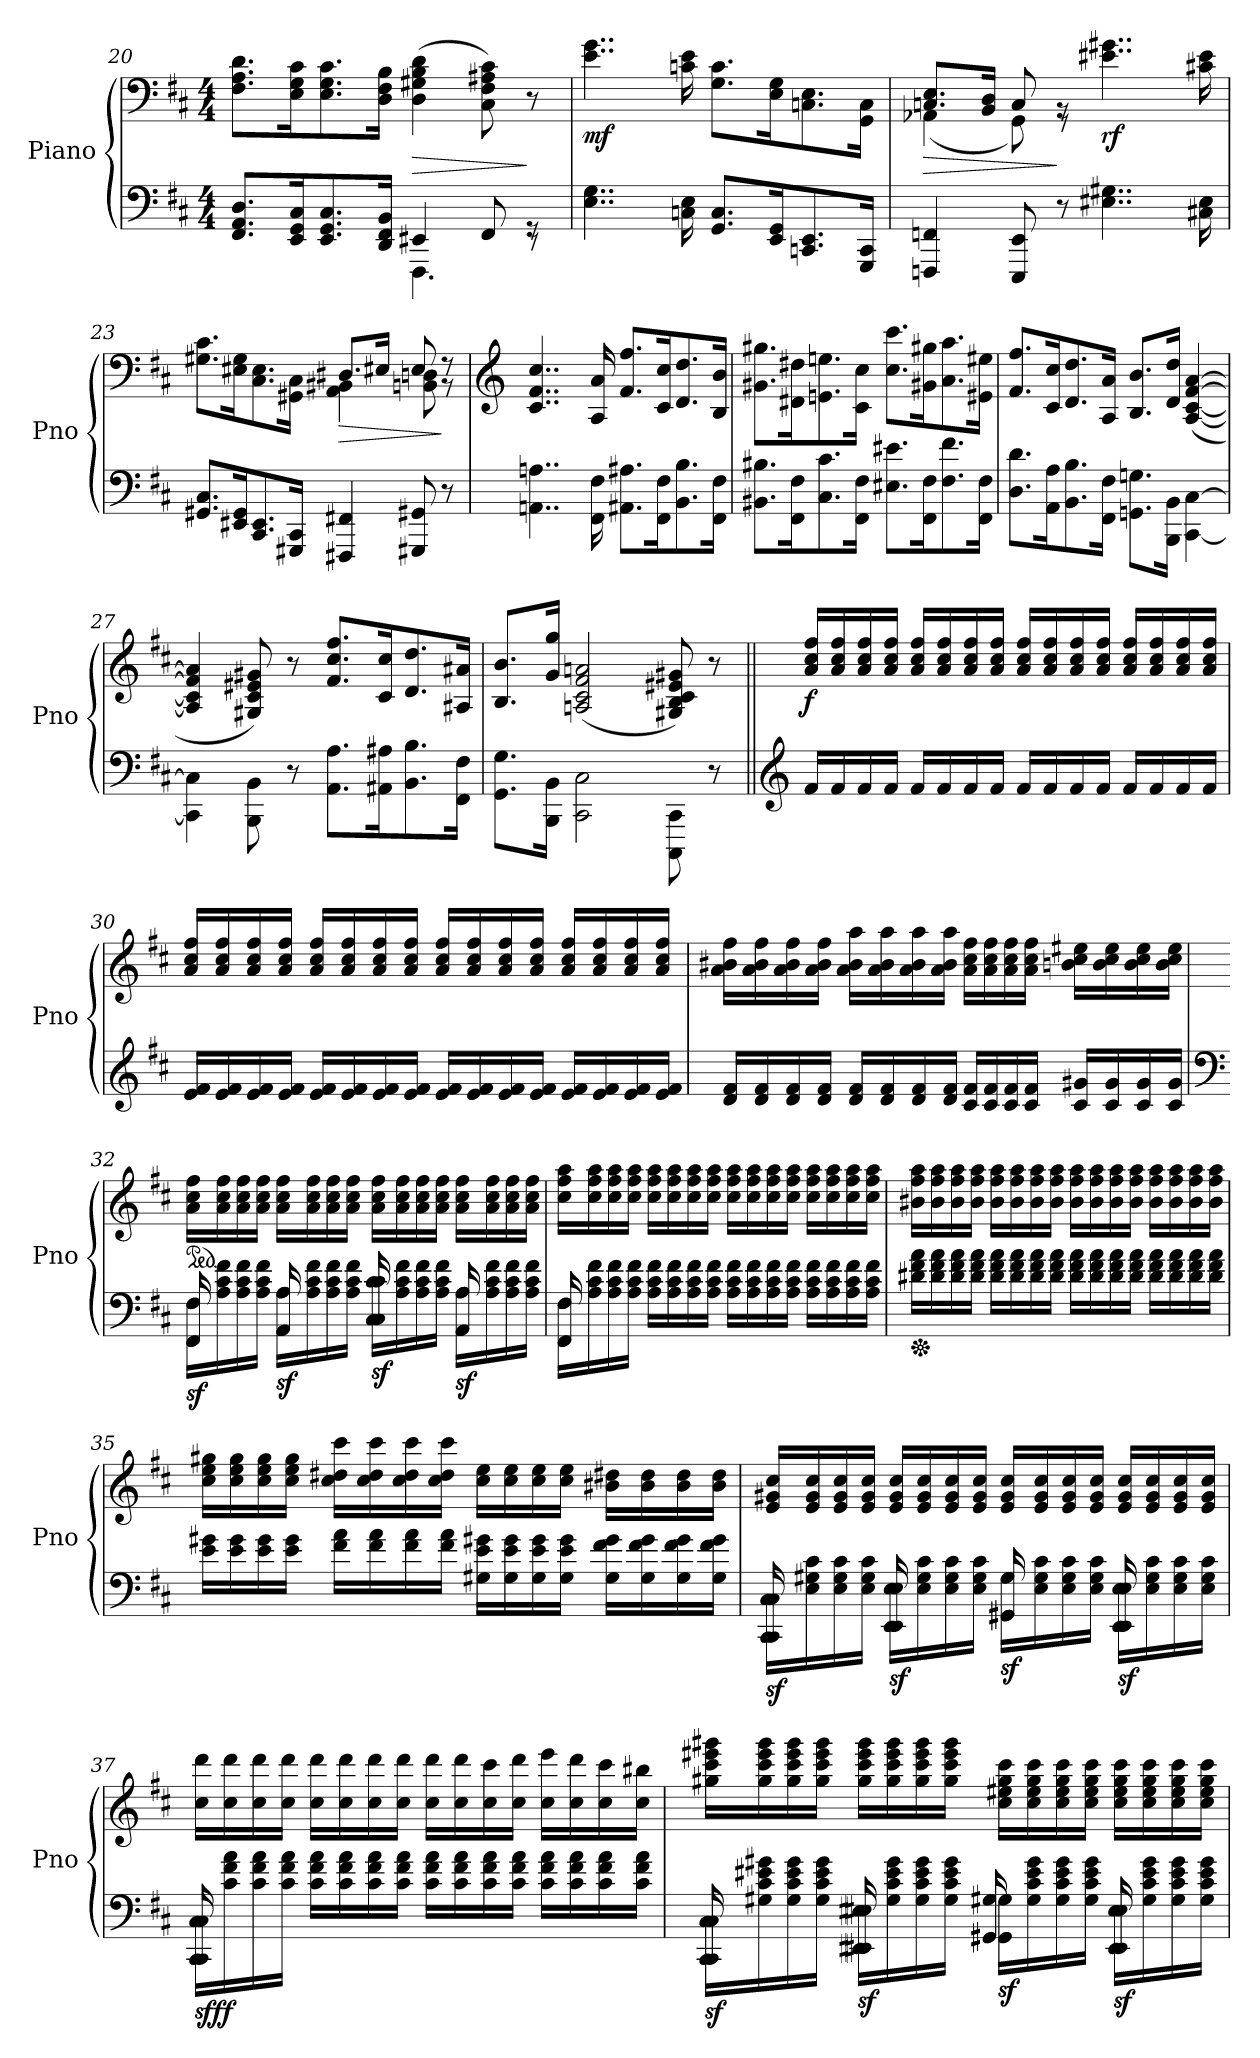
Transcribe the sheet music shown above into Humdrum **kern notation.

**kern	**kern	**dynam
*part1	*part1	*part1
*staff2	*staff1	*staff1/2
*I"Piano	*	*
*I'Pno	*	*
*clefF4	*clefF4	*
*k[f#c#]	*k[f#c#]	*
*M4/4	*M4/4	*
=20	=20	=20
*^	*	*
8.FF#/ 8.AA/ 8.D/L	2ryy	8.F#\ 8.A\ 8.d\L	.
16EE/ 16GG/ 16C#/K	.	16E\ 16G\ 16c#\K	.
8.EE/ 8.GG/ 8.C#/	.	8.E\ 8.G\ 8.c#\	.
16DD/ 16FF#/ 16BB/Jk	.	16D\ 16F#\ 16B\Jk	.
!	!	!	!LO:HP:b
4EE#X/	4.FFF#\	(4D\ 4G#X\ 4B\ 4d\	>
8FF#/	.	8C#\ 8F#\ 8A#X\ 8c#\)	.
8rGG	8rEE	8r	]
!!LO:LB:g=z
=21	=21	=21	=21
!	!	!	!LO:DY:b
*v	*v	*	*
4..E\ 4..G\	4..e\ 4..g\	mf
16Cn\ 16E\	16cn\ 16e\	.
8.GG/ 8.C/L	8.G\ 8.c\L	.
16EE/ 16GG/K	16E\ 16G\K	.
8.CCn/ 8.EE/	8.Cn\ 8.E\	.
16GGG/ 16CC/Jk	16GG\ 16C\Jk	.
=22	=22	=22
!	!	!LO:HP:b
*	*^	*
4FFFn/ 4FFn/	8.Cn/ 8.E/L	(4AA-X\	>
.	16BB/ 16D/Jk	.	.
8EEE/ 8EE/	8C/	8GG\)	.
8r	8rGG	8rBB	]
!	!	!	!LO:DY:b
4..E#X\ 4..G#X\	4..e#X\ 4..g#X\	2ryy	rf
16C#X\ 16E#\	16c#X\ 16e#\	.	.
=23	=23	=23	=23
8.GG#X/ 8.C#/L	8.G#X\ 8.c#\L	2ryy	.
16EE#X/ 16GG#/K	16E#X\ 16G#\K	.	.
8.CC#/ 8.EE#/	8.C#\ 8.E#\	.	.
16GGG#X/ 16CC#/Jk	16GG#X\ 16C#\Jk	.	.
!	!	!	!LO:HP:b
4FFF#X/ 4FF#X/	8.D#X/L	4AA\ 4BB#X\	>
.	16E#X/Jk	.	.
8GGG#X/ 8GG#X/	8E#/	8BBn\ 8Dn\	.
8r	8rBB	8rF	]
*	*v	*v	*
=24	=24	=24
*	*clefG2	*
*	*^	*
!	!	!	!LO:DY:b
*	*v	*v	*
4..AAn\ 4..An\	4..c#/ 4..f#/ 4..cc#/	other-dynamics
16FF#\ 16F#\	16A/ 16a/	.
8.AA#X\ 8.A#X\L	8.f#/ 8.ff#/L	.
16FF#\ 16F#\K	16c#/ 16cc#/K	.
8.BB\ 8.B\	8.d/ 8.dd/	.
16FF#\ 16F#\Jk	16B/ 16b/Jk	.
!!LO:PB:g=z
=25	=25	=25
8.BB#X\ 8.B#X\L	8.g#X\ 8.gg#X\L	.
16FF#\ 16F#\K	16d#X\ 16dd#X\K	.
8.C#\ 8.c#\	8.en\ 8.een\	.
16FF#\ 16F#\Jk	16c#\ 16cc#\Jk	.
8.E#X\ 8.e#X\L	8.cc#\ 8.ccc#\L	.
16FF#\ 16F#\K	16g#X\ 16gg#X\K	.
8.F#\ 8.f#\	8.a\ 8.aa\	.
16FF#\ 16F#\Jk	16e#X\ 16ee#X\Jk	.
=26	=26	=26
8.D\ 8.d\L	8.f#/ 8.ff#/L	.
16AA\ 16A\K	16c#/ 16cc#/K	.
8.BB\ 8.B\	8.d/ 8.dd/	.
16FF#\ 16F#\Jk	16A/ 16a/Jk	.
8.GGn\ 8.Gn\L	8.B/ 8.b/L	.
16BBB\ 16BB\Jk	16d/ 16dd/Jk	.
[4CC#\ [4C#\	(>[4A/ [4c#/ [4f#/ [4a/	.
=27	=27	=27
4CC#\] 4C#\]	4A/] 4c#/] 4f#/] 4a/]	.
8BBB\ 8BB\	8G#X/ 8c#/ 8e#X/ 8g#X/)	.
8r	8r	.
8.AA\ 8.A\L	8.f#/ 8.cc#/ 8.ff#/L	.
16AA#X\ 16A#X\K	16c#/ 16cc#/K	.
8.BB\ 8.B\	8.d/ 8.dd/	.
16FF#\ 16F#\Jk	16A#X/ 16a#X/Jk	.
=28	=28	=28
8.GG\ 8.G\L	8.B/ 8.b/L	.
16BBB\ 16BB\Jk	16g/ 16gg/Jk	.
2CC#\ 2C#\	(>2An/ 2c#/ 2f#/ 2an/	.
8CCC#\ 8CC#\	8G#X/ 8B/ 8c#/ 8e#X/ 8g#X/)	.
8r	8r	.
!!LO:LB:g=z
=29||	=29||	=29||
*clefG2	*	*
!	!	!LO:DY:b
16f#/LL	16a/ 16cc#/ 16ff#/LL	f
16f#/	16a/ 16cc#/ 16ff#/	.
16f#/	16a/ 16cc#/ 16ff#/	.
16f#/JJ	16a/ 16cc#/ 16ff#/JJ	.
16f#/LL	16a/ 16cc#/ 16ff#/LL	.
16f#/	16a/ 16cc#/ 16ff#/	.
16f#/	16a/ 16cc#/ 16ff#/	.
16f#/JJ	16a/ 16cc#/ 16ff#/JJ	.
16f#/LL	16a/ 16cc#/ 16ff#/LL	.
16f#/	16a/ 16cc#/ 16ff#/	.
16f#/	16a/ 16cc#/ 16ff#/	.
16f#/JJ	16a/ 16cc#/ 16ff#/JJ	.
16f#/LL	16a/ 16cc#/ 16ff#/LL	.
16f#/	16a/ 16cc#/ 16ff#/	.
16f#/	16a/ 16cc#/ 16ff#/	.
16f#/JJ	16a/ 16cc#/ 16ff#/JJ	.
=30	=30	=30
16e/ 16f#/LL	16a/ 16cc#/ 16ff#/LL	.
16e/ 16f#/	16a/ 16cc#/ 16ff#/	.
16e/ 16f#/	16a/ 16cc#/ 16ff#/	.
16e/ 16f#/JJ	16a/ 16cc#/ 16ff#/JJ	.
16e/ 16f#/LL	16a/ 16cc#/ 16ff#/LL	.
16e/ 16f#/	16a/ 16cc#/ 16ff#/	.
16e/ 16f#/	16a/ 16cc#/ 16ff#/	.
16e/ 16f#/JJ	16a/ 16cc#/ 16ff#/JJ	.
16e/ 16f#/LL	16a/ 16cc#/ 16ff#/LL	.
16e/ 16f#/	16a/ 16cc#/ 16ff#/	.
16e/ 16f#/	16a/ 16cc#/ 16ff#/	.
16e/ 16f#/JJ	16a/ 16cc#/ 16ff#/JJ	.
16e/ 16f#/LL	16a/ 16cc#/ 16ff#/LL	.
16e/ 16f#/	16a/ 16cc#/ 16ff#/	.
16e/ 16f#/	16a/ 16cc#/ 16ff#/	.
16e/ 16f#/JJ	16a/ 16cc#/ 16ff#/JJ	.
!!LO:LB:g=z
=31	=31	=31
16d/ 16f#/LL	16a\ 16b#X\ 16ff#\LL	.
16d/ 16f#/	16a\ 16b#\ 16ff#\	.
16d/ 16f#/	16a\ 16b#\ 16ff#\	.
16d/ 16f#/JJ	16a\ 16b#\ 16ff#\JJ	.
16d/ 16f#/LL	16a\ 16b#\ 16aa\LL	.
16d/ 16f#/	16a\ 16b#\ 16aa\	.
16d/ 16f#/	16a\ 16b#\ 16aa\	.
16d/ 16f#/JJ	16a\ 16b#\ 16aa\JJ	.
16c#/ 16f#/LL	16a\ 16cc#\ 16ff#\LL	.
16c#/ 16f#/	16a\ 16cc#\ 16ff#\	.
16c#/ 16f#/	16a\ 16cc#\ 16ff#\	.
16c#/ 16f#/JJ	16a\ 16cc#\ 16ff#\JJ	.
16c#/ 16g#X/LL	16bn\ 16cc#\ 16ee#X\LL	.
16c#/ 16g#/	16b\ 16cc#\ 16ee#\	.
16c#/ 16g#/	16b\ 16cc#\ 16ee#\	.
16c#/ 16g#/JJ	16b\ 16cc#\ 16ee#\JJ	.
=32	=32	=32
*clefF4	*	*
*^	*	*
*	*	*ped	*
!	!	!	!LO:DY:b=2
16FF#\ 16F#\LL	16FF#/ 16F#/	16a\ 16cc#\ 16ff#\LL	sf
16A\ 16c#\ 16f#\	8.ryy	16a\ 16cc#\ 16ff#\	.
16A\ 16c#\ 16f#\	.	16a\ 16cc#\ 16ff#\	.
16A\ 16c#\ 16f#\JJ	.	16a\ 16cc#\ 16ff#\JJ	.
!	!	!	!LO:DY:b=2
16AA\ 16A\LL	16AA/ 16A/	16a\ 16cc#\ 16ff#\LL	sf
16A\ 16c#\ 16f#\	8.ryy	16a\ 16cc#\ 16ff#\	.
16A\ 16c#\ 16f#\	.	16a\ 16cc#\ 16ff#\	.
16A\ 16c#\ 16f#\JJ	.	16a\ 16cc#\ 16ff#\JJ	.
!	!	!	!LO:DY:b=2
16C#\ 16c#\LL	16C#/ 16c#/	16a\ 16cc#\ 16ff#\LL	sf
16A\ 16c#\ 16f#\	8.ryy	16a\ 16cc#\ 16ff#\	.
16A\ 16c#\ 16f#\	.	16a\ 16cc#\ 16ff#\	.
16A\ 16c#\ 16f#\JJ	.	16a\ 16cc#\ 16ff#\JJ	.
!	!	!	!LO:DY:b=2
16AA\ 16A\LL	16AA/ 16A/	16a\ 16cc#\ 16ff#\LL	sf
16A\ 16c#\ 16f#\	8.ryy	16a\ 16cc#\ 16ff#\	.
16A\ 16c#\ 16f#\	.	16a\ 16cc#\ 16ff#\	.
16A\ 16c#\ 16f#\JJ	.	16a\ 16cc#\ 16ff#\JJ	.
!!LO:LB:g=z
=33	=33	=33	=33
!	!	!	!LO:DY:b=2
!	!	!	!LO:DY:n=1:b
16FF#\ 16F#\LL	16FF#/ 16F#/	16cc#\ 16ff#\ 16aa\LL	sf other-dynamics
16A\ 16c#\ 16f#\	2...ryy	16cc#\ 16ff#\ 16aa\	.
16A\ 16c#\ 16f#\	.	16cc#\ 16ff#\ 16aa\	.
16A\ 16c#\ 16f#\JJ	.	16cc#\ 16ff#\ 16aa\JJ	.
16A\ 16c#\ 16f#\LL	.	16cc#\ 16ff#\ 16aa\LL	.
16A\ 16c#\ 16f#\	.	16cc#\ 16ff#\ 16aa\	.
16A\ 16c#\ 16f#\	.	16cc#\ 16ff#\ 16aa\	.
16A\ 16c#\ 16f#\JJ	.	16cc#\ 16ff#\ 16aa\JJ	.
16A\ 16c#\ 16f#\LL	.	16cc#\ 16ff#\ 16aa\LL	.
16A\ 16c#\ 16f#\	.	16cc#\ 16ff#\ 16aa\	.
16A\ 16c#\ 16f#\	.	16cc#\ 16ff#\ 16aa\	.
16A\ 16c#\ 16f#\JJ	.	16cc#\ 16ff#\ 16aa\JJ	.
16A\ 16c#\ 16f#\LL	.	16cc#\ 16ff#\ 16aa\LL	.
16A\ 16c#\ 16f#\	.	16cc#\ 16ff#\ 16aa\	.
16A\ 16c#\ 16f#\	.	16cc#\ 16ff#\ 16aa\	.
16A\ 16c#\ 16f#\JJ	.	16cc#\ 16ff#\ 16aa\JJ	.
*v	*v	*	*
=34	=34	=34
*Xped	*	*
16d#X\ 16f#\ 16a\LL	16b#X\ 16ff#\ 16aa\LL	.
16d#\ 16f#\ 16a\	16b#\ 16ff#\ 16aa\	.
16d#\ 16f#\ 16a\	16b#\ 16ff#\ 16aa\	.
16d#\ 16f#\ 16a\JJ	16b#\ 16ff#\ 16aa\JJ	.
16d#\ 16f#\ 16a\LL	16b#\ 16ff#\ 16aa\LL	.
16d#\ 16f#\ 16a\	16b#\ 16ff#\ 16aa\	.
16d#\ 16f#\ 16a\	16b#\ 16ff#\ 16aa\	.
16d#\ 16f#\ 16a\JJ	16b#\ 16ff#\ 16aa\JJ	.
16d#\ 16f#\ 16a\LL	16b#\ 16ff#\ 16aa\LL	.
16d#\ 16f#\ 16a\	16b#\ 16ff#\ 16aa\	.
16d#\ 16f#\ 16a\	16b#\ 16ff#\ 16aa\	.
16d#\ 16f#\ 16a\JJ	16b#\ 16ff#\ 16aa\JJ	.
16d#\ 16f#\ 16a\LL	16b#\ 16ff#\ 16aa\LL	.
16d#\ 16f#\ 16a\	16b#\ 16ff#\ 16aa\	.
16d#\ 16f#\ 16a\	16b#\ 16ff#\ 16aa\	.
16d#\ 16f#\ 16a\JJ	16b#\ 16ff#\ 16aa\JJ	.
!!LO:LB:g=z
=35	=35	=35
16e\ 16g#X\LL	16cc#\ 16ee\ 16gg#X\LL	.
16e\ 16g#\	16cc#\ 16ee\ 16gg#\	.
16e\ 16g#\	16cc#\ 16ee\ 16gg#\	.
16e\ 16g#\JJ	16cc#\ 16ee\ 16gg#\JJ	.
16f#\ 16a\LL	16cc#\ 16dd#X\ 16ccc#\LL	.
16f#\ 16a\	16cc#\ 16dd#\ 16ccc#\	.
16f#\ 16a\	16cc#\ 16dd#\ 16ccc#\	.
16f#\ 16a\JJ	16cc#\ 16dd#\ 16ccc#\JJ	.
16G#X\ 16e\ 16g#X\LL	16cc#\ 16ee\LL	.
16G#\ 16e\ 16g#\	16cc#\ 16ee\	.
16G#\ 16e\ 16g#\	16cc#\ 16ee\	.
16G#\ 16e\ 16g#\JJ	16cc#\ 16ee\JJ	.
16G#\ 16f#\ 16g#\LL	16b#X\ 16dd#X\LL	.
16G#\ 16f#\ 16g#\	16b#\ 16dd#\	.
16G#\ 16f#\ 16g#\	16b#\ 16dd#\	.
16G#\ 16f#\ 16g#\JJ	16b#\ 16dd#\JJ	.
=36	=36	=36
*^	*	*
!	!	!	!LO:DY:b=2
16CC#\ 16C#\LL	16CC#/ 16C#/	16e/ 16g#X/ 16cc#/LL	sf
16E\ 16G#X\ 16c#\	8.ryy	16e/ 16g#/ 16cc#/	.
16E\ 16G#\ 16c#\	.	16e/ 16g#/ 16cc#/	.
16E\ 16G#\ 16c#\JJ	.	16e/ 16g#/ 16cc#/JJ	.
!	!	!	!LO:DY:b=2
16EE\ 16E\LL	16EE/ 16E/	16e/ 16g#/ 16cc#/LL	sf
16E\ 16G#\ 16c#\	8.ryy	16e/ 16g#/ 16cc#/	.
16E\ 16G#\ 16c#\	.	16e/ 16g#/ 16cc#/	.
16E\ 16G#\ 16c#\JJ	.	16e/ 16g#/ 16cc#/JJ	.
!	!	!	!LO:DY:b=2
16GG#X\ 16G#\LL	16GG#/ 16G#/	16e/ 16g#/ 16cc#/LL	sf
16E\ 16G#\ 16c#\	8.ryy	16e/ 16g#/ 16cc#/	.
16E\ 16G#\ 16c#\	.	16e/ 16g#/ 16cc#/	.
16E\ 16G#\ 16c#\JJ	.	16e/ 16g#/ 16cc#/JJ	.
!	!	!	!LO:DY:b=2
16EE\ 16E\LL	16EE/ 16E/	16e/ 16g#/ 16cc#/LL	sf
16E\ 16G#\ 16c#\	8.ryy	16e/ 16g#/ 16cc#/	.
16E\ 16G#\ 16c#\	.	16e/ 16g#/ 16cc#/	.
16E\ 16G#\ 16c#\JJ	.	16e/ 16g#/ 16cc#/JJ	.
!!LO:PB:g=z
=37	=37	=37	=37
!	!	!	!LO:DY:b=2
!	!	!	!LO:DY:n=1:b
16CC#\ 16C#\LL	16CC#/ 16C#/	16cc#\ 16ddd\LL	sf ff
16c#\ 16f#\ 16a\	2...ryy	16cc#\ 16ddd\	.
16c#\ 16f#\ 16a\	.	16cc#\ 16ddd\	.
16c#\ 16f#\ 16a\JJ	.	16cc#\ 16ddd\JJ	.
16c#\ 16f#\ 16a\LL	.	16cc#\ 16ddd\LL	.
16c#\ 16f#\ 16a\	.	16cc#\ 16ddd\	.
16c#\ 16f#\ 16a\	.	16cc#\ 16ddd\	.
16c#\ 16f#\ 16a\JJ	.	16cc#\ 16ddd\JJ	.
16c#\ 16f#\ 16a\LL	.	16cc#\ 16ddd\LL	.
16c#\ 16f#\ 16a\	.	16cc#\ 16ddd\	.
16c#\ 16f#\ 16a\	.	16cc#\ 16ccc#\	.
16c#\ 16f#\ 16a\JJ	.	16cc#\ 16ddd\JJ	.
16c#\ 16f#\ 16a\LL	.	16cc#\ 16eee\LL	.
16c#\ 16f#\ 16a\	.	16cc#\ 16ddd\	.
16c#\ 16f#\ 16a\	.	16cc#\ 16ccc#\	.
16c#\ 16f#\ 16a\JJ	.	16cc#\ 16bb#X\JJ	.
=38	=38	=38	=38
!	!	!	!LO:DY:b=2
16CC#\ 16C#\LL	16CC#/ 16C#/	16gg#X\ 16ccc#\ 16eee#X\ 16ggg#X\LL	sf
16G#X\ 16c#\ 16e#X\ 16g#X\	8.ryy	16gg#\ 16ccc#\ 16eee#\ 16ggg#\	.
16G#\ 16c#\ 16e#\ 16g#\	.	16gg#\ 16ccc#\ 16eee#\ 16ggg#\	.
16G#\ 16c#\ 16e#\ 16g#\JJ	.	16gg#\ 16ccc#\ 16eee#\ 16ggg#\JJ	.
!	!	!	!LO:DY:b=2
16EE#X\ 16E#X\LL	16EE#/ 16E#/	16gg#\ 16ccc#\ 16eee#\ 16ggg#\LL	sf
16G#\ 16c#\ 16e#\ 16g#\	8.ryy	16gg#\ 16ccc#\ 16eee#\ 16ggg#\	.
16G#\ 16c#\ 16e#\ 16g#\	.	16gg#\ 16ccc#\ 16eee#\ 16ggg#\	.
16G#\ 16c#\ 16e#\ 16g#\JJ	.	16gg#\ 16ccc#\ 16eee#\ 16ggg#\JJ	.
!	!	!	!LO:DY:b=2
16GG#X\ 16G#\LL	16GG#/ 16G#X/	16cc#\ 16ee#X\ 16gg#\ 16ccc#\LL	sf
16G#\ 16c#\ 16e#\ 16g#\	8.ryy	16cc#\ 16ee#\ 16gg#\ 16ccc#\	.
16G#\ 16c#\ 16e#\ 16g#\	.	16cc#\ 16ee#\ 16gg#\ 16ccc#\	.
16G#\ 16c#\ 16e#\ 16g#\JJ	.	16cc#\ 16ee#\ 16gg#\ 16ccc#\JJ	.
!	!	!	!LO:DY:b=2
16EE#\ 16E#\LL	16EE#/ 16E#/	16cc#\ 16ee#\ 16gg#\ 16ccc#\LL	sf
16G#\ 16c#\ 16e#\ 16g#\	8.ryy	16cc#\ 16ee#\ 16gg#\ 16ccc#\	.
16G#\ 16c#\ 16e#\ 16g#\	.	16cc#\ 16ee#\ 16gg#\ 16ccc#\	.
16G#\ 16c#\ 16e#\ 16g#\JJ	.	16cc#\ 16ee#\ 16gg#\ 16ccc#\JJ	.
*v	*v	*	*
=	=	=
*-	*-	*-
